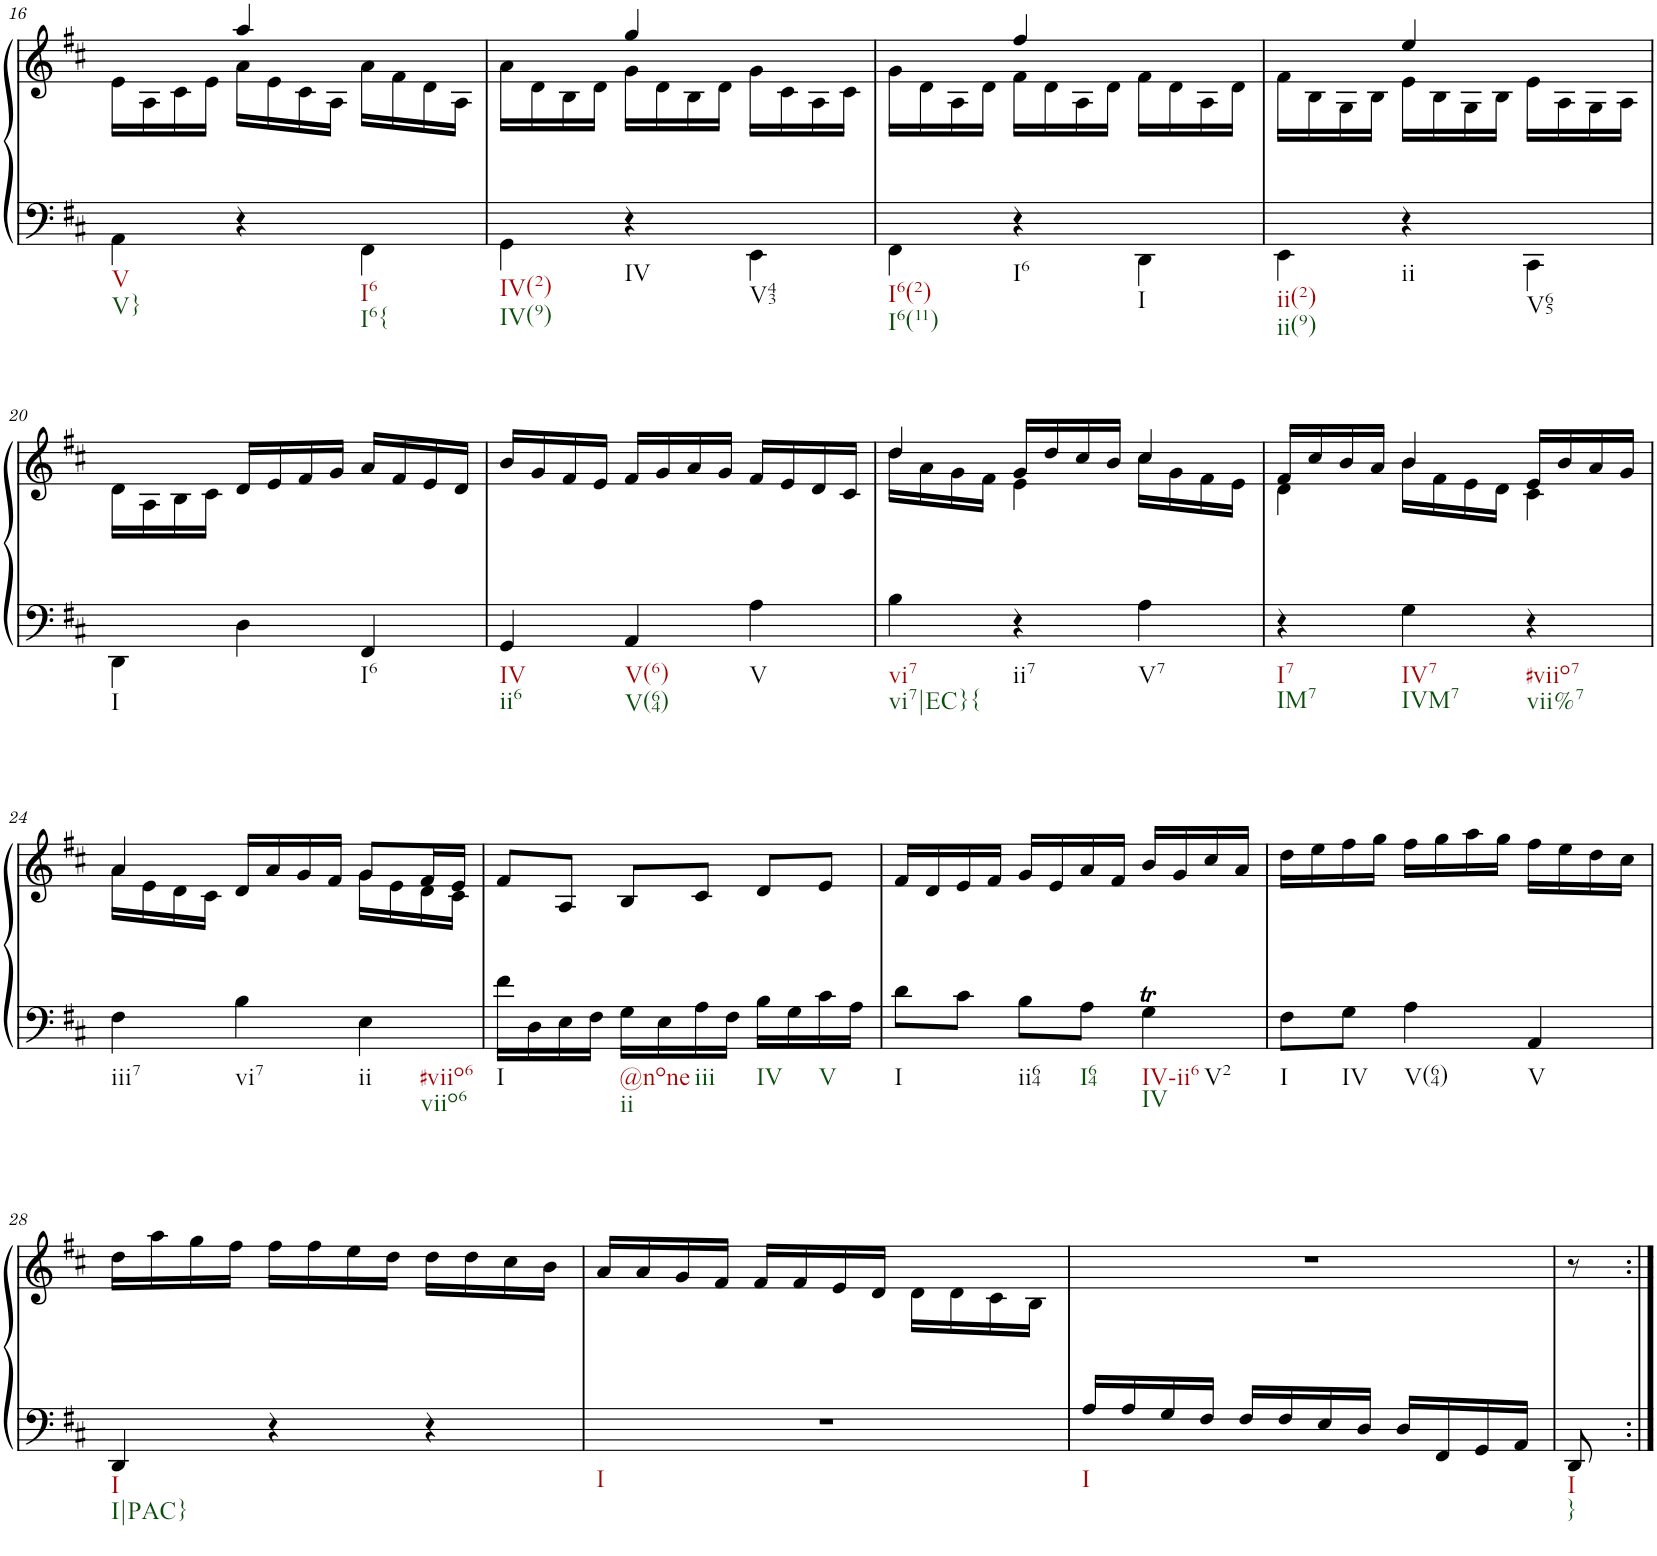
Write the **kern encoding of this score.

**kern	**kern
*part1	*part1
*staff2	*staff1
*I"Piano	*
*I'Pno.	*
!!LO:PB:g=z
*clefF4	*clefG2
*k[f#c#]	*k[f#c#]
*M3/4	*M3/4
=16	=16
*	*^
!LO:TX:b:t=V	!	!
!LO:TX:b:t=V}	!	!
4AA\	16e\LL	4ryy
.	16A\	.
.	16c#\	.
.	16e\JJ	.
4r	16a\LL	4aa/
.	16e\	.
.	16c#\	.
.	16A\JJ	.
!LO:TX:b:t=I6	!	!
!LO:TX:b:t=I6{	!	!
4FF#\	16a\LL	4ryy
.	16f#\	.
.	16d\	.
.	16A\JJ	.
=17	=17	=17
!LO:TX:b:t=IV(2)	!	!
!LO:TX:b:t=IV(9)	!	!
4GG\	16a\LL	4ryy
.	16d\	.
.	16B\	.
.	16d\JJ	.
!LO:TX:b:t=IV	!	!
4r	16g\LL	4gg/
.	16d\	.
.	16B\	.
.	16d\JJ	.
!LO:TX:b:t=V43	!	!
4EE\	16g\LL	4ryy
.	16c#\	.
.	16A\	.
.	16c#\JJ	.
=18	=18	=18
!LO:TX:b:t=I6(2)	!	!
!LO:TX:b:t=I6(11)	!	!
4FF#\	16g\LL	4ryy
.	16d\	.
.	16A\	.
.	16d\JJ	.
!LO:TX:b:t=I6	!	!
4r	16f#\LL	4ff#/
.	16d\	.
.	16A\	.
.	16d\JJ	.
!LO:TX:b:t=I	!	!
4DD\	16f#\LL	4ryy
.	16d\	.
.	16A\	.
.	16d\JJ	.
=19	=19	=19
!LO:TX:b:t=ii(2)	!	!
!LO:TX:b:t=ii(9)	!	!
4EE\	16f#\LL	4ryy
.	16B\	.
.	16G\	.
.	16B\JJ	.
!LO:TX:b:t=ii	!	!
4r	16e\LL	4ee/
.	16B\	.
.	16G\	.
.	16B\JJ	.
!LO:TX:b:t=V65	!	!
4CC#\	16e\LL	4ryy
.	16A\	.
.	16G\	.
.	16A\JJ	.
*	*v	*v
!!LO:LB:g=z
=20	=20
!LO:TX:b:t=I	!
4DD\	16d\LL
.	16A\
.	16B\
.	16c#\JJ
4D\	16d/LL
.	16e/
.	16f#/
.	16g/JJ
!LO:TX:b:t=I6	!
4FF#/	16a/LL
.	16f#/
.	16e/
.	16d/JJ
=21	=21
!LO:TX:b:t=IV	!
!LO:TX:b:t=ii6	!
4GG/	16b/LL
.	16g/
.	16f#/
.	16e/JJ
!LO:TX:b:t=V(6)	!
!LO:TX:b:t=V(64)	!
4AA/	16f#/LL
.	16g/
.	16a/
.	16g/JJ
!LO:TX:b:t=V	!
4A\	16f#/LL
.	16e/
.	16d/
.	16c#/JJ
=22	=22
*	*^
!LO:TX:b:t=vi7	!	!
!LO:TX:b:t=vi7|EC}{	!	!
4B\	4dd/	16dd\LL
.	.	16a\
.	.	16g\
.	.	16f#\JJ
!LO:TX:b:t=ii7	!	!
4r	16g/LL	4e\
.	16dd/	.
.	16cc#/	.
.	16b/JJ	.
!LO:TX:b:t=V7	!	!
4A\	4cc#/	16cc#\LL
.	.	16g\
.	.	16f#\
.	.	16e\JJ
=23	=23	=23
!LO:TX:b:t=I7	!	!
!LO:TX:b:t=IM7	!	!
4r	16f#/LL	4d\
.	16cc#/	.
.	16b/	.
.	16a/JJ	.
!LO:TX:b:t=IV7	!	!
!LO:TX:b:t=IVM7	!	!
4G\	4b/	16b\LL
.	.	16f#\
.	.	16e\
.	.	16d\JJ
!LO:TX:b:t=#viio7	!	!
!LO:TX:b:t=vii%7	!	!
4r	16e/LL	4c#\
.	16b/	.
.	16a/	.
.	16g/JJ	.
!!LO:LB:g=z	!!
=24	=24	=24
!LO:TX:b:t=iii7	!	!
4F#\	4a/	16a\LL
.	.	16e\
.	.	16d\
.	.	16c#\JJ
!LO:TX:b:t=vi7	!	!
4B\	16d/LL	4ryy
.	16a/	.
.	16g/	.
.	16f#/JJ	.
!LO:TX:b:t=ii	!	!
!LO:TX:b:t=#viio6	!	!
!LO:TX:b:t=viio6	!	!
4E\	8g/L	16g\LL
.	.	16e\
.	16f#/L	16d\
.	16e/JJ	16c#\JJ
=25	=25	=25
!LO:TX:b:t=I	!	!
*	*v	*v
16f#\LL	8f#/L
16D\	.
16E\	8A/J
16F#\JJ	.
!LO:TX:b:t=@none	!
!LO:TX:b:t=ii	!
16G\LL	8B/L
16E\	.
!LO:TX:b:t=iii	!
16A\	8c#/J
16F#\JJ	.
!LO:TX:b:t=IV	!
16B\LL	8d/L
16G\	.
!LO:TX:b:t=V	!
16c#\	8e/J
16A\JJ	.
=26	=26
!LO:TX:b:t=I	!
8d\L	16f#/LL
.	16d/
8c#\J	16e/
.	16f#/JJ
!LO:TX:b:t=ii64	!
8B\L	16g/LL
.	16e/
!LO:TX:b:t=I64	!
8A\J	16a/
.	16f#/JJ
!LO:TX:b:t=IV-ii6	!
!LO:TX:b:t=IV	!
!LO:TX:b:t=V2	!
4GT\	16b/LL
.	16g/
.	16cc#/
.	16a/JJ
=27	=27
!LO:TX:b:t=I	!
8F#\L	16dd\LL
.	16ee\
!LO:TX:b:t=IV	!
8G\J	16ff#\
.	16gg\JJ
!LO:TX:b:t=V(64)	!
4A\	16ff#\LL
.	16gg\
.	16aa\
.	16gg\JJ
!LO:TX:b:t=V	!
4AA/	16ff#\LL
.	16ee\
.	16dd\
.	16cc#\JJ
!!LO:LB:g=z
=28	=28
!LO:TX:b:t=I	!
!LO:TX:b:t=I|PAC}	!
4DD/	16dd\LL
.	16aa\
.	16gg\
.	16ff#\JJ
4r	16ff#\LL
.	16ff#\
.	16ee\
.	16dd\JJ
4r	16dd\LL
.	16dd\
.	16cc#\
.	16b\JJ
=29	=29
!LO:TX:b:t=I	!
2.r	16a/LL
.	16a/
.	16g/
.	16f#/JJ
.	16f#/LL
.	16f#/
.	16e/
.	16d/JJ
.	16d\LL
.	16d\
.	16c#\
.	16B\JJ
=30	=30
!LO:TX:b:t=I	!
16A/LL	2.r
16A/	.
16G/	.
16F#/JJ	.
16F#/LL	.
16F#/	.
16E/	.
16D/JJ	.
16D/LL	.
16FF#/	.
16GG/	.
16AA/JJ	.
=31	=31
!LO:TX:b:t=I	!
!LO:TX:b:t=}	!
8DD/	8r
=:|!	=:|!
*-	*-
